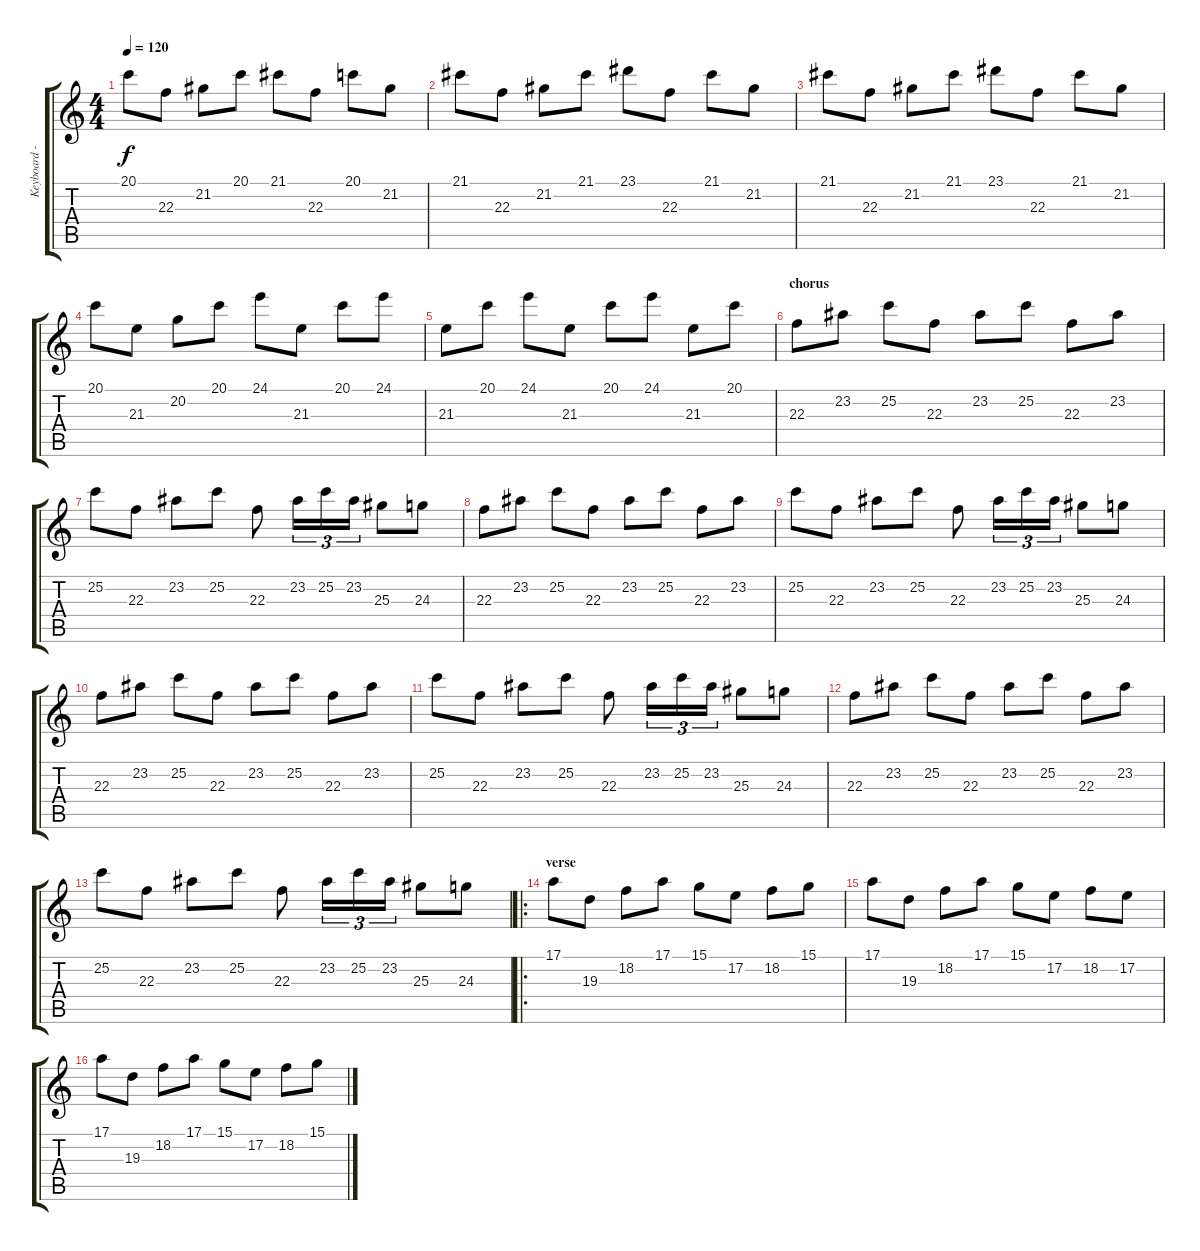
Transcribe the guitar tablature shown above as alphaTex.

\track ("Keyboard - Lead" "Keyboard -") {instrument pad4choir}
\staff {score tabs}
\tuning (E4 B3 G3 D3 A2 E2) {hide}
\ts (4 4)
\tempo 120
\clef g2
\ks c
20.1.8{dy f} 22.3.8 21.2.8 20.1.8 21.1.8 22.3.8 20.1.8 21.2.8 |
21.1.8 22.3.8 21.2.8 21.1.8 23.1.8 22.3.8 21.1.8 21.2.8 |
21.1.8 22.3.8 21.2.8 21.1.8 23.1.8 22.3.8 21.1.8 21.2.8 |
20.1.8 21.3.8 20.2.8 20.1.8 24.1.8 21.3.8 20.1.8 24.1.8 |
21.3.8 20.1.8 24.1.8 21.3.8 20.1.8 24.1.8 21.3.8 20.1.8 |
\section ("" "chorus")
22.3.8 23.2.8 25.2.8 22.3.8 23.2.8 25.2.8 22.3.8 23.2.8 |
25.2.8 22.3.8 23.2.8 25.2.8 22.3.8 23.2.16{tu (3 2)} 25.2.16{tu (3 2)} 23.2.16{tu (3 2)} 25.3.8 24.3.8 |
22.3.8 23.2.8 25.2.8 22.3.8 23.2.8 25.2.8 22.3.8 23.2.8 |
25.2.8 22.3.8 23.2.8 25.2.8 22.3.8 23.2.16{tu (3 2)} 25.2.16{tu (3 2)} 23.2.16{tu (3 2)} 25.3.8 24.3.8 |
22.3.8 23.2.8 25.2.8 22.3.8 23.2.8 25.2.8 22.3.8 23.2.8 |
25.2.8 22.3.8 23.2.8 25.2.8 22.3.8 23.2.16{tu (3 2)} 25.2.16{tu (3 2)} 23.2.16{tu (3 2)} 25.3.8 24.3.8 |
22.3.8 23.2.8 25.2.8 22.3.8 23.2.8 25.2.8 22.3.8 23.2.8 |
25.2.8 22.3.8 23.2.8 25.2.8 22.3.8 23.2.16{tu (3 2)} 25.2.16{tu (3 2)} 23.2.16{tu (3 2)} 25.3.8 24.3.8 |
\ro
\section ("" "verse")
17.1.8 19.3.8 18.2.8 17.1.8 15.1.8 17.2.8 18.2.8 15.1.8 |
17.1.8 19.3.8 18.2.8 17.1.8 15.1.8 17.2.8 18.2.8 17.2.8 |
17.1.8 19.3.8 18.2.8 17.1.8 15.1.8 17.2.8 18.2.8 15.1.8
